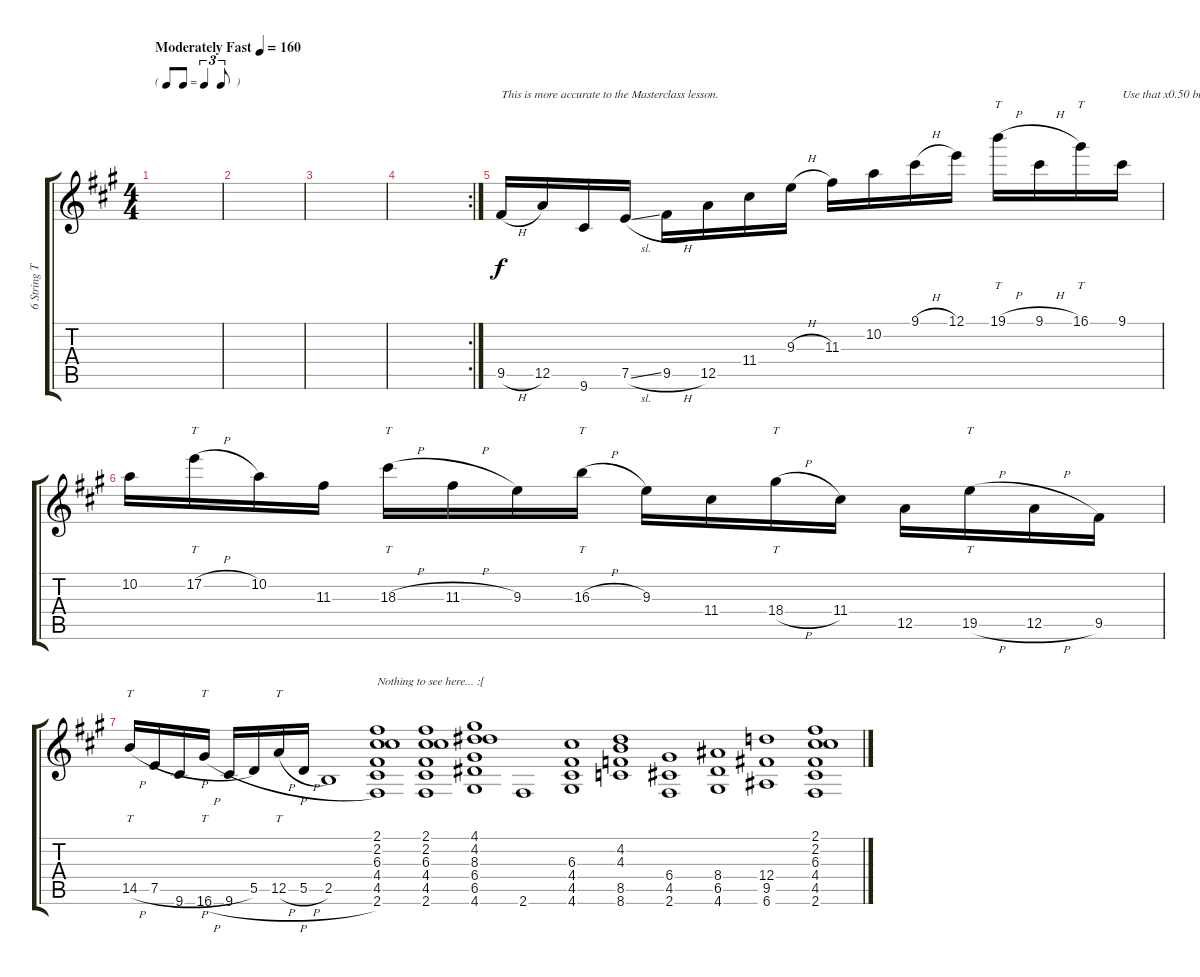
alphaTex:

\track ("6 String Tosin" "6 String T") {instrument acousticguitarsteel}
\staff {score tabs}
\tuning (E4 B3 G3 D3 A2 E2) {hide}
\ts (4 4)
\tf triplet8th
\tempo (160 "Moderately Fast")
\clef g2
\ks f#minor
|
|
|
\rc 2
|
9.5{h}.16{txt "This is more accurate to the Masterclass lesson."} 12.5.16 9.6.16 7.5{sl}.16 9.5{h}.16 12.5.16 11.4.16 9.3{h}.16 11.3.16 10.2.16 9.1{h}.16 12.1.16 19.1{h}.16{tt} 9.1{h}.16 16.1.16{tt} 9.1.16{txt "Use that x0.50 button!!"} |
10.2.16 17.2{h}.16{tt} 10.2.16 11.3.16 18.3{h}.16{tt} 11.3{h}.16 9.3.16 16.3{h}.16{tt} 9.3.16 11.4.16 18.4{h}.16{tt} 11.4.16 12.5.16 19.5{h}.16{tt} 12.5{h}.16 9.5.16 |
14.5{h}.16{tt} 7.5{h}.16 9.6.16 16.6{h}.16{tt} 9.6{h}.16 5.5.16 12.5{h}.16{tt} 5.5{h}.16 2.5.1 (2.1 2.2 6.3 4.4 4.5 2.6).1{txt "Nothing to see here... :["} (2.1 2.2 6.3 4.4 4.5 2.6).1 (4.1 4.2 8.3 6.4 6.5 4.6).1 2.6.1 (6.3 4.4 4.5 4.6).1 (4.2 4.3 8.5 8.6).1 (6.4 4.5 2.6).1 (8.4 6.5 4.6).1 (12.4 9.5 6.6).1 (2.1 2.2 6.3 4.4 4.5 2.6).1
